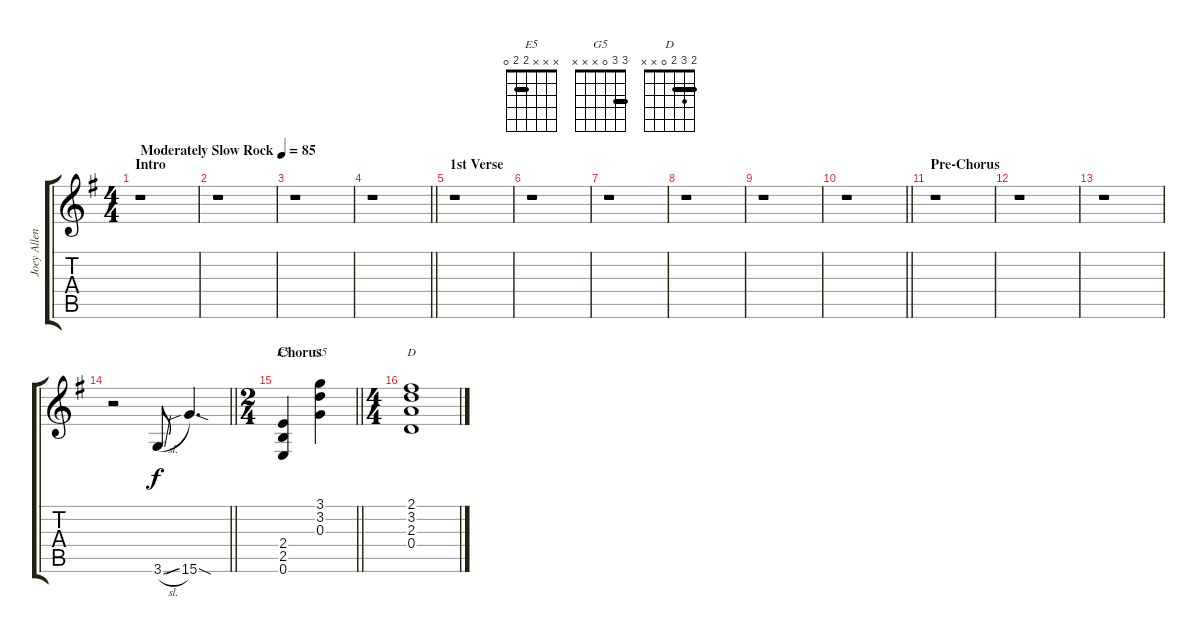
\track ("Joey Allen Rhy" "Joey Allen") {instrument distortionguitar}
\staff {score tabs}
\tuning (E4 B3 G3 D3 A2 E2) {hide}
\chord ("E5" x x x 2 2 0) {barre 2}
\chord ("G5" 3 3 0 x x x) {barre 3}
\chord ("D" 2 3 2 0 x x) {barre 2}
\ts (4 4)
\section ("" "Intro")
\tempo (85 "Moderately Slow Rock")
\clef g2
\ks g
r.1{dy f instrument distortionguitar} |
r.1 |
r.1 |
\barLineRight lightlight
r.1 |
\section ("" "1st Verse")
r.1 |
r.1 |
r.1 |
r.1 |
r.1 |
\barLineRight lightlight
r.1 |
\section ("" "Pre-Chorus")
r.1 |
r.1 |
r.1 |
\barLineRight lightlight
r.2 3.6{sl}.8 15.6{sib sod}.4{d} |
\ts (2 4)
\section ("" "Chorus")
\barLineRight lightlight
(2.4 2.5 0.6).4{ch "E5"} (3.1 3.2 0.3).4{ch "G5"} |
\ts (4 4)
(2.1 3.2 2.3 0.4).1{ch "D"}
